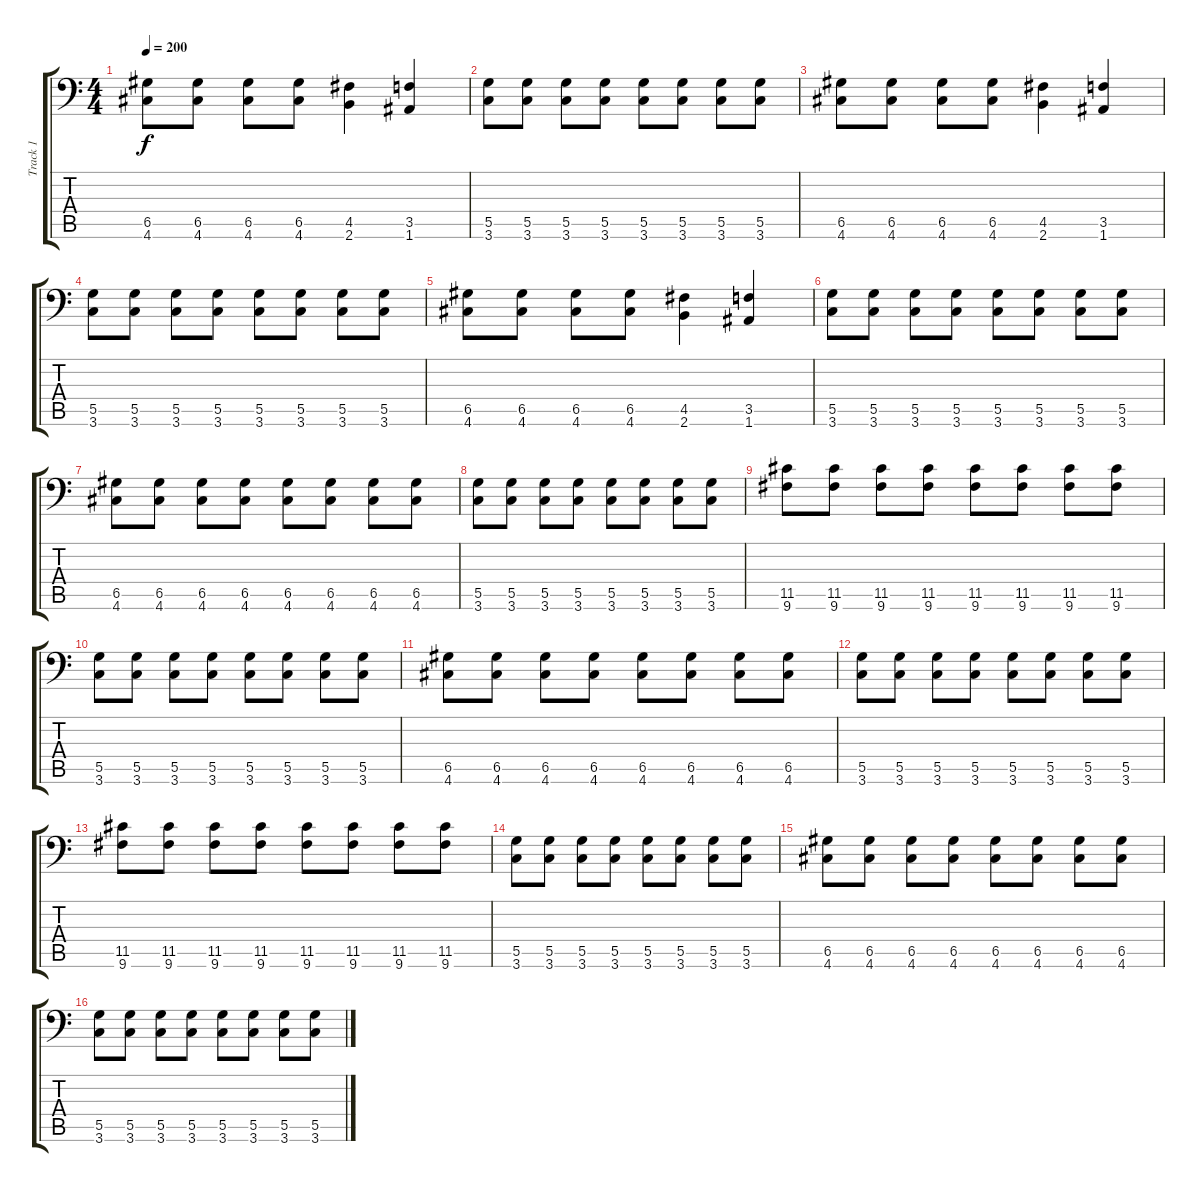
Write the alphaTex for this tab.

\track ("Track 1" "Track 1") {instrument distortionguitar}
\staff {score tabs}
\tuning (A3 E3 C3 G2 D2 A1) {hide}
\ts (4 4)
\tempo 200
\clef f4
\ks c
(6.5 4.6).8{dy f} (6.5 4.6).8 (6.5 4.6).8 (6.5 4.6).8 (4.5 2.6).4 (3.5 1.6).4 |
(5.5 3.6).8 (5.5 3.6).8 (5.5 3.6).8 (5.5 3.6).8 (5.5 3.6).8 (5.5 3.6).8 (5.5 3.6).8 (5.5 3.6).8 |
(6.5 4.6).8 (6.5 4.6).8 (6.5 4.6).8 (6.5 4.6).8 (4.5 2.6).4 (3.5 1.6).4 |
(5.5 3.6).8 (5.5 3.6).8 (5.5 3.6).8 (5.5 3.6).8 (5.5 3.6).8 (5.5 3.6).8 (5.5 3.6).8 (5.5 3.6).8 |
(6.5 4.6).8 (6.5 4.6).8 (6.5 4.6).8 (6.5 4.6).8 (4.5 2.6).4 (3.5 1.6).4 |
(5.5 3.6).8 (5.5 3.6).8 (5.5 3.6).8 (5.5 3.6).8 (5.5 3.6).8 (5.5 3.6).8 (5.5 3.6).8 (5.5 3.6).8 |
(6.5 4.6).8 (6.5 4.6).8 (6.5 4.6).8 (6.5 4.6).8 (6.5 4.6).8 (6.5 4.6).8 (6.5 4.6).8 (6.5 4.6).8 |
(5.5 3.6).8 (5.5 3.6).8 (5.5 3.6).8 (5.5 3.6).8 (5.5 3.6).8 (5.5 3.6).8 (5.5 3.6).8 (5.5 3.6).8 |
(11.5 9.6).8 (11.5 9.6).8 (11.5 9.6).8 (11.5 9.6).8 (11.5 9.6).8 (11.5 9.6).8 (11.5 9.6).8 (11.5 9.6).8 |
(5.5 3.6).8 (5.5 3.6).8 (5.5 3.6).8 (5.5 3.6).8 (5.5 3.6).8 (5.5 3.6).8 (5.5 3.6).8 (5.5 3.6).8 |
(6.5 4.6).8 (6.5 4.6).8 (6.5 4.6).8 (6.5 4.6).8 (6.5 4.6).8 (6.5 4.6).8 (6.5 4.6).8 (6.5 4.6).8 |
(5.5 3.6).8 (5.5 3.6).8 (5.5 3.6).8 (5.5 3.6).8 (5.5 3.6).8 (5.5 3.6).8 (5.5 3.6).8 (5.5 3.6).8 |
(11.5 9.6).8 (11.5 9.6).8 (11.5 9.6).8 (11.5 9.6).8 (11.5 9.6).8 (11.5 9.6).8 (11.5 9.6).8 (11.5 9.6).8 |
(5.5 3.6).8 (5.5 3.6).8 (5.5 3.6).8 (5.5 3.6).8 (5.5 3.6).8 (5.5 3.6).8 (5.5 3.6).8 (5.5 3.6).8 |
(6.5 4.6).8 (6.5 4.6).8 (6.5 4.6).8 (6.5 4.6).8 (6.5 4.6).8 (6.5 4.6).8 (6.5 4.6).8 (6.5 4.6).8 |
(5.5 3.6).8 (5.5 3.6).8 (5.5 3.6).8 (5.5 3.6).8 (5.5 3.6).8 (5.5 3.6).8 (5.5 3.6).8 (5.5 3.6).8
